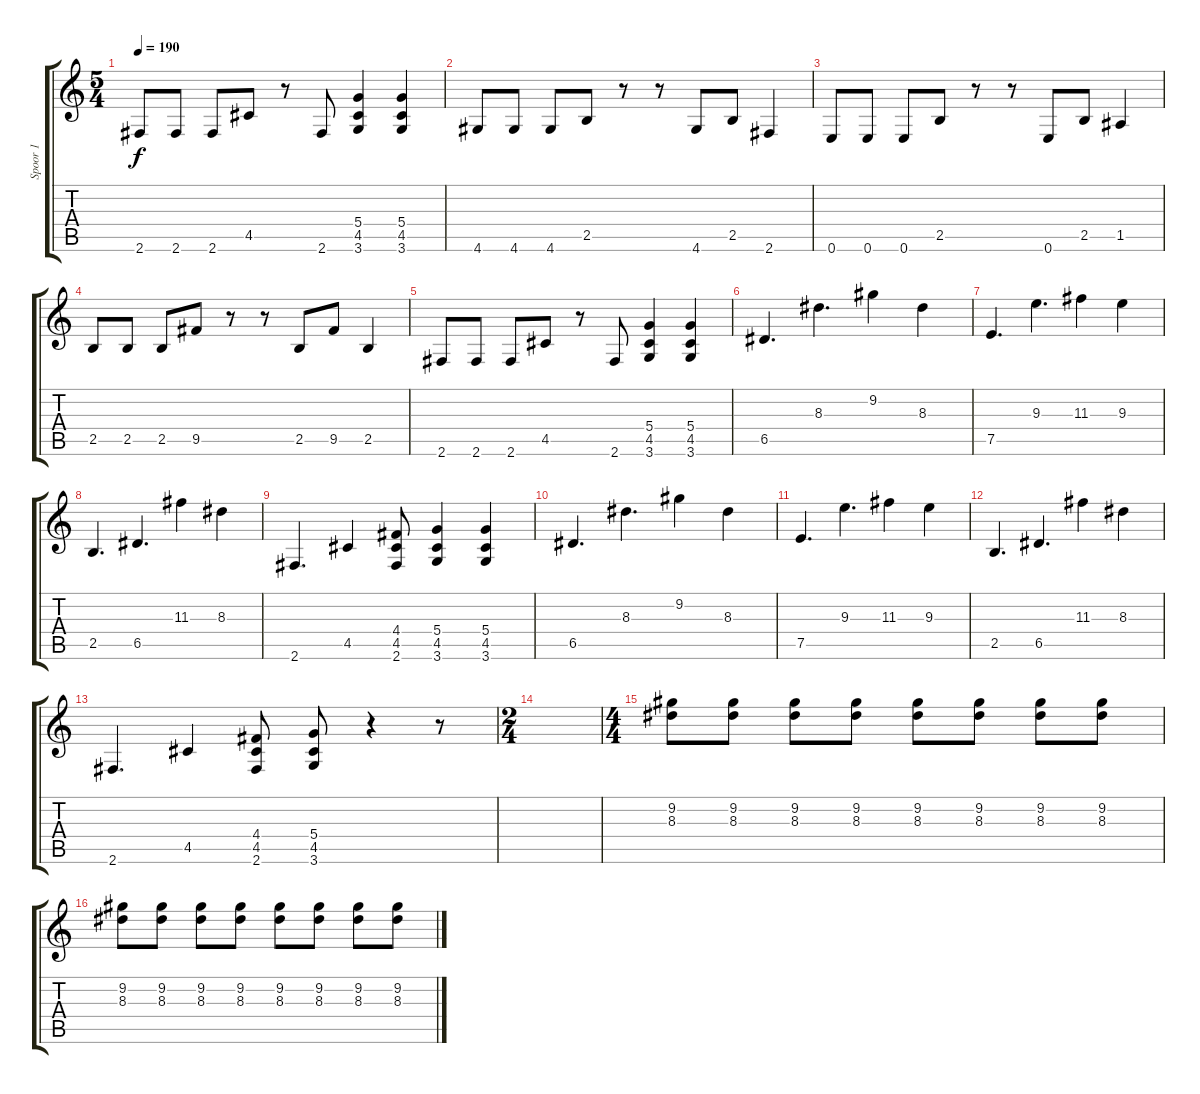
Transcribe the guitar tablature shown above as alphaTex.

\track ("Spoor 1" "Spoor 1") {instrument overdrivenguitar}
\staff {score tabs}
\tuning (E4 B3 G3 D3 A2 E2) {hide}
\ts (5 4)
\tempo 190
\clef g2
\ks c
2.6.8{dy f} 2.6.8 2.6.8 4.5.8 r.8 2.6.8 (5.4 4.5 3.6).4 (5.4 4.5 3.6).4 |
4.6.8 4.6.8 4.6.8 2.5.8 r.8 r.8 4.6.8 2.5.8 2.6.4 |
0.6.8 0.6.8 0.6.8 2.5.8 r.8 r.8 0.6.8 2.5.8 1.5.4 |
2.5.8 2.5.8 2.5.8 9.5.8 r.8 r.8 2.5.8 9.5.8 2.5.4 |
2.6.8 2.6.8 2.6.8 4.5.8 r.8 2.6.8 (5.4 4.5 3.6).4 (5.4 4.5 3.6).4 |
6.5.4{d} 8.3.4{d} 9.2.4 8.3.4 |
7.5.4{d} 9.3.4{d} 11.3.4 9.3.4 |
2.5.4{d} 6.5.4{d} 11.3.4 8.3.4 |
2.6.4{d} 4.5.4 (4.4 4.5 2.6).8 (5.4 4.5 3.6).4 (5.4 4.5 3.6).4 |
6.5.4{d} 8.3.4{d} 9.2.4 8.3.4 |
7.5.4{d} 9.3.4{d} 11.3.4 9.3.4 |
2.5.4{d} 6.5.4{d} 11.3.4 8.3.4 |
2.6.4{d} 4.5.4 (4.4 4.5 2.6).8 (5.4 4.5 3.6).8 r.4 r.8 |
\ts (2 4)
|
\ts (4 4)
(9.2 8.3).8 (9.2 8.3).8 (9.2 8.3).8 (9.2 8.3).8 (9.2 8.3).8 (9.2 8.3).8 (9.2 8.3).8 (9.2 8.3).8 |
(9.2 8.3).8 (9.2 8.3).8 (9.2 8.3).8 (9.2 8.3).8 (9.2 8.3).8 (9.2 8.3).8 (9.2 8.3).8 (9.2 8.3).8
